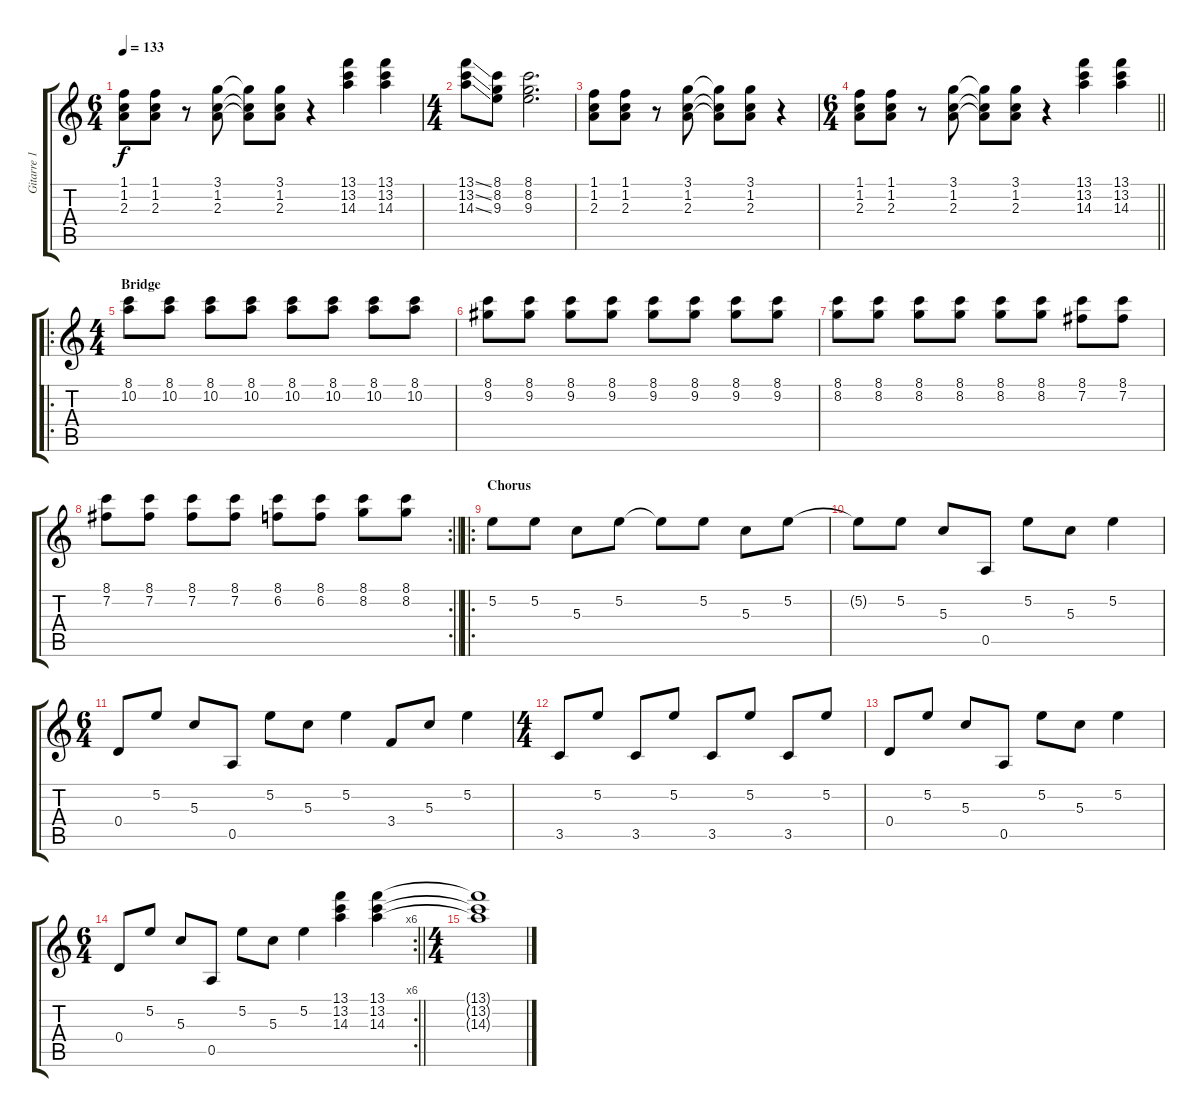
\track ("Gitarre 1" "Gitarre 1") {instrument electricguitarclean}
\staff {score tabs}
\tuning (E4 B3 G3 D3 A2 E2) {hide}
\ts (6 4)
\tempo 133
\clef g2
\ks c
(1.1 1.2 2.3).8{dy f} (1.1 1.2 2.3).8 r.8 (3.1 1.2 2.3).8 (3.1{t} 1.2{t} 2.3{t}).8 (3.1 1.2 2.3).8 r.4 (13.1 13.2 14.3).4 (13.1 13.2 14.3).4 |
\ts (4 4)
(13.1{ss} 13.2{ss} 14.3{ss}).8 (8.1 8.2 9.3).8 (8.1 8.2 9.3).2{d} |
(1.1 1.2 2.3).8 (1.1 1.2 2.3).8 r.8 (3.1 1.2 2.3).8 (3.1{t} 1.2{t} 2.3{t}).8 (3.1 1.2 2.3).8 r.4 |
\ts (6 4)
\barLineRight lightlight
(1.1 1.2 2.3).8 (1.1 1.2 2.3).8 r.8 (3.1 1.2 2.3).8 (3.1{t} 1.2{t} 2.3{t}).8 (3.1 1.2 2.3).8 r.4 (13.1 13.2 14.3).4 (13.1 13.2 14.3).4 |
\ro
\ts (4 4)
\section ("" "Bridge")
(8.1 10.2).8 (8.1 10.2).8 (8.1 10.2).8 (8.1 10.2).8 (8.1 10.2).8 (8.1 10.2).8 (8.1 10.2).8 (8.1 10.2).8 |
(8.1 9.2).8 (8.1 9.2).8 (8.1 9.2).8 (8.1 9.2).8 (8.1 9.2).8 (8.1 9.2).8 (8.1 9.2).8 (8.1 9.2).8 |
(8.1 8.2).8 (8.1 8.2).8 (8.1 8.2).8 (8.1 8.2).8 (8.1 8.2).8 (8.1 8.2).8 (8.1 7.2).8 (8.1 7.2).8 |
\rc 2
\barLineRight lightlight
(8.1 7.2).8 (8.1 7.2).8 (8.1 7.2).8 (8.1 7.2).8 (8.1 6.2).8 (8.1 6.2).8 (8.1 8.2).8 (8.1 8.2).8 |
\ro
\section ("" "Chorus")
5.2.8 5.2.8 5.3.8 5.2.8 5.2{t}.8 5.2.8 5.3.8 5.2.8 |
5.2{t}.8 5.2.8 5.3.8 0.5.8 5.2.8 5.3.8 5.2.4 |
\ts (6 4)
0.4.8 5.2.8 5.3.8 0.5.8 5.2.8 5.3.8 5.2.4 3.4.8 5.3.8 5.2.4 |
\ts (4 4)
3.5.8 5.2.8 3.5.8 5.2.8 3.5.8 5.2.8 3.5.8 5.2.8 |
0.4.8 5.2.8 5.3.8 0.5.8 5.2.8 5.3.8 5.2.4 |
\rc 6
\ts (6 4)
\barLineRight lightlight
0.4.8 5.2.8 5.3.8 0.5.8 5.2.8 5.3.8 5.2.4 (13.1 13.2 14.3).4 (13.1 13.2 14.3).4 |
\ts (4 4)
(13.1{t} 13.2{t} 14.3{t}).1
